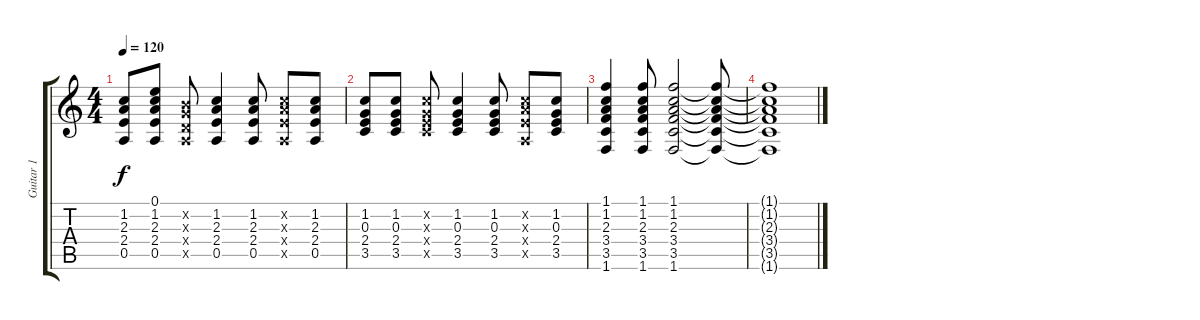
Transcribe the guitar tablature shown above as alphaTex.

\track ("Guitar 1" "Guitar 1") {instrument electricguitarjazz}
\staff {score tabs}
\tuning (E4 B3 G3 D3 A2 E2) {hide}
\ts (4 4)
\tempo 120
\clef g2
\ks c
(1.2 2.3 2.4 0.5).8{dy f} (0.1 1.2 2.3 2.4 0.5).8 (0.2{x} 0.3{x} 0.4{x} 0.5{x}).8 (1.2 2.3 2.4 0.5).4 (1.2 2.3 2.4 0.5).8 (1.2{x} 2.3{x} 2.4{x} 0.5{x}).8 (1.2 2.3 2.4 0.5).8 |
(1.2 0.3 2.4 3.5).8 (1.2 0.3 2.4 3.5).8 (1.2{x} 0.3{x} 2.4{x} 3.5{x}).8 (1.2 0.3 2.4 3.5).4 (1.2 0.3 2.4 3.5).8 (1.2{x} 2.3{x} 2.4{x} 0.5{x}).8 (1.2 0.3 2.4 3.5).8 |
(1.1 1.2 2.3 3.4 3.5 1.6).4 (1.1 1.2 2.3 3.4 3.5 1.6).8 (1.1 1.2 2.3 3.4 3.5 1.6).2 (1.1{t} 1.2{t} 2.3{t} 3.4{t} 3.5{t} 1.6{t}).8 |
(1.1{t} 1.2{t} 2.3{t} 3.4{t} 3.5{t} 1.6{t}).1
